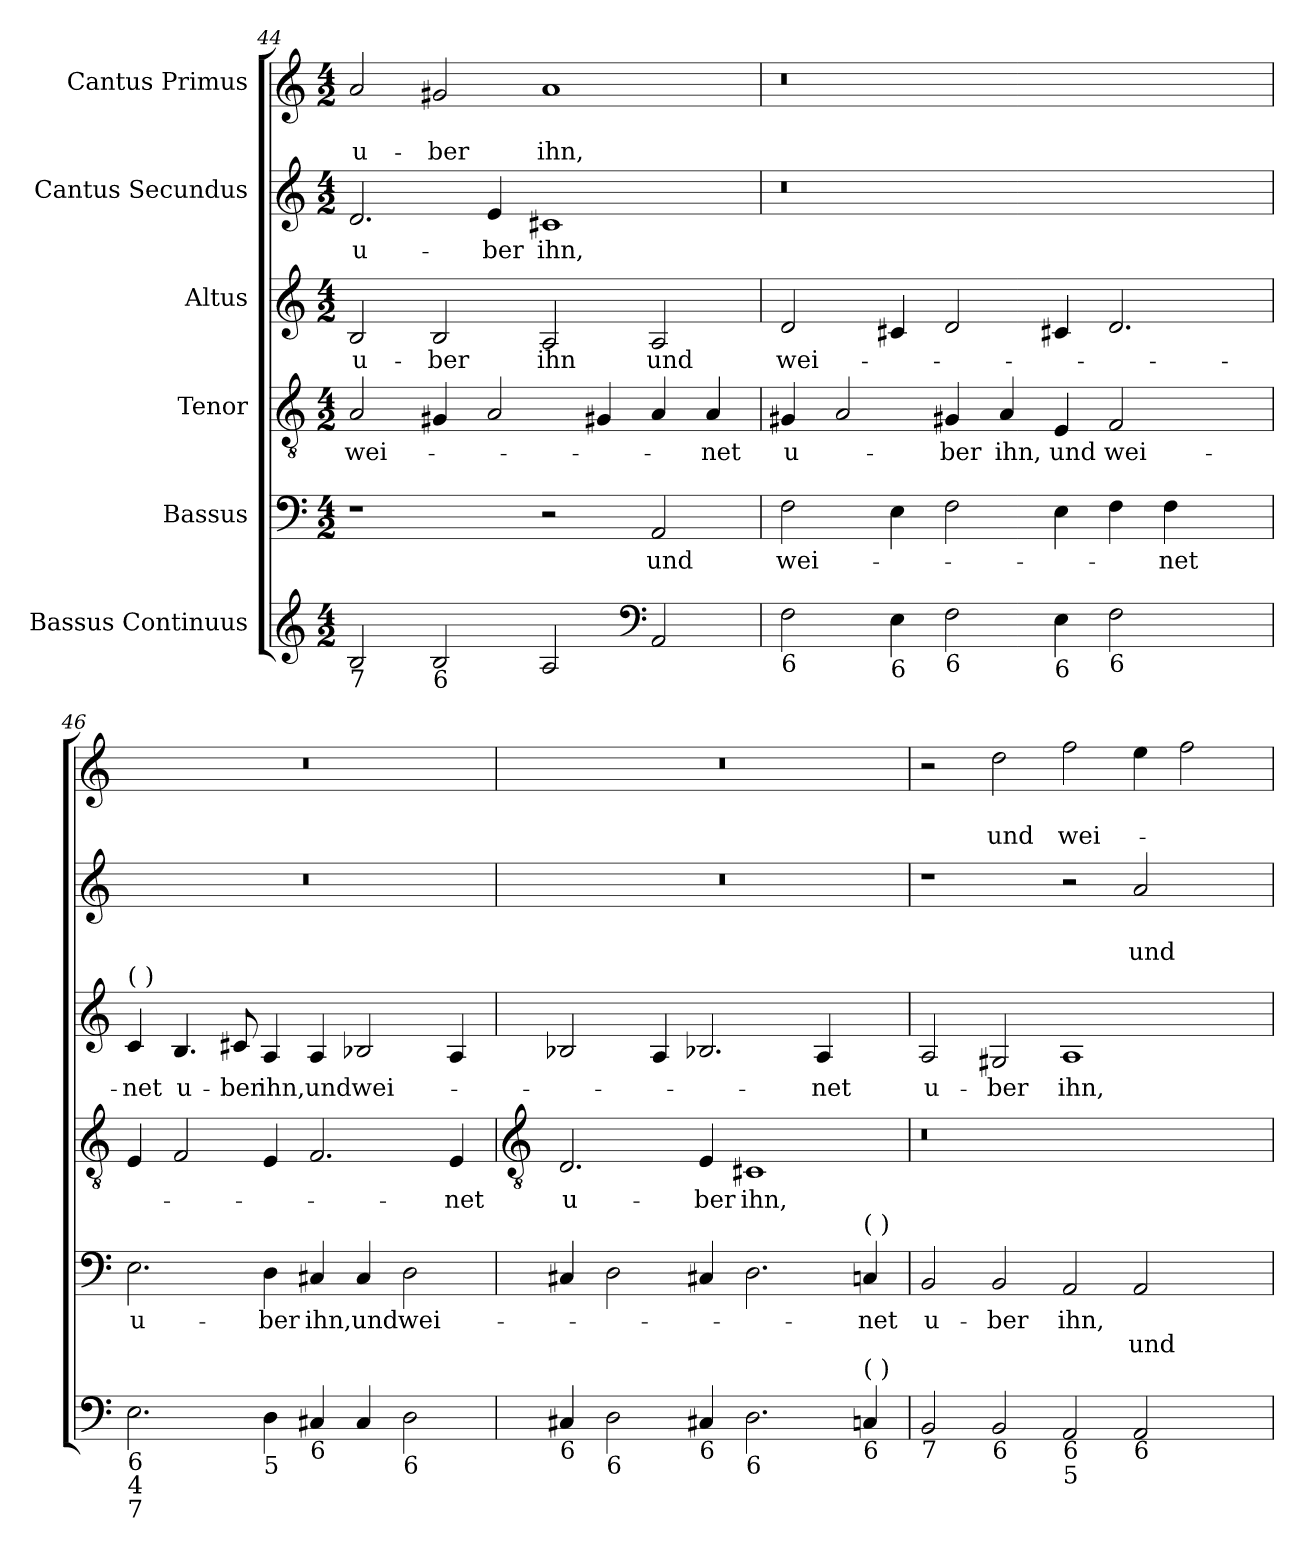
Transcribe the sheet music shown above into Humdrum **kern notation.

**kern	**kern	**text	**text	**kern	**text	**kern	**text	**kern	**text	**text	**kern	**text	**text
*part6	*part5	*part5	*part5	*part4	*part4	*part3	*part3	*part2	*part2	*part2	*part1	*part1	*part1
*staff6	*staff5	*staff5	*staff5	*staff4	*staff4	*staff3	*staff3	*staff2	*staff2	*staff2	*staff1	*staff1	*staff1
*I"Bassus Continuus	*I"Bassus	*	*	*I"Tenor	*	*I"Altus	*	*I"Cantus Secundus	*	*	*I"Cantus Primus	*	*
!!LO:LB:g=z
*clefG2	*clefF4	*	*	*clefGv2	*	*clefG2	*	*clefG2	*	*	*clefG2	*	*
*k[]	*k[]	*	*	*k[]	*	*k[]	*	*k[]	*	*	*k[]	*	*
*C:	*C:	*	*	*C:	*	*C:	*	*C:	*	*	*C:	*	*
*M4/2	*M4/2	*	*	*M4/2	*	*M4/2	*	*M4/2	*	*	*M4/2	*	*
=44	=44	=44	=44	=44	=44	=44	=44	=44	=44	=44	=44	=44	=44
!LO:TX:b:t=7	!	!	!	!	!	!	!	!	!	!	!	!	!
!	!	!	!	!	!LO:LY:b	!	!LO:LY:b	!	!LO:LY:b	!	!	!	!LO:LY:b
2B	1r	.	.	2A	wei-	2B	u-	2.d	u-	.	2a	.	u-
!LO:TX:b:t=6	!	!	!	!	!	!	!	!	!	!	!	!	!
!	!	!	!	!	!	!	!LO:LY:b	!	!	!	!	!	!LO:LY:b
2B	.	.	.	4G#X	.	2B	-ber	.	.	.	2g#X	.	-ber
!	!	!	!	!	!	!	!	!	!LO:LY:b	!	!	!	!
.	.	.	.	2A	.	.	.	4e	-ber	.	.	.	.
!	!	!	!	!	!	!	!LO:LY:b	!	!LO:LY:b	!	!	!	!LO:LY:b
2A	2r	.	.	.	.	2A	ihn	1c#X	ihn,	.	1a	.	ihn,
.	.	.	.	4G#X	.	.	.	.	.	.	.	.	.
*clefF4	*	*	*	*	*	*	*	*	*	*	*	*	*
!	!	!LO:LY:b	!	!	!	!	!LO:LY:b	!	!	!	!	!	!
2AA	2AA	und	.	4A	.	2A	und	.	.	.	.	.	.
!	!	!	!	!	!LO:LY:b	!	!	!	!	!	!	!	!
.	.	.	.	4A	-net	.	.	.	.	.	.	.	.
=45	=45	=45	=45	=45	=45	=45	=45	=45	=45	=45	=45	=45	=45
!LO:TX:b:t=6	!	!	!	!	!	!	!	!	!	!	!	!	!
!	!	!LO:LY:b	!	!	!LO:LY:b	!	!LO:LY:b	!	!	!	!	!	!
2F	2F	wei-	.	4G#X	u-	2d	wei-	0r	.	.	0r	.	.
.	.	.	.	2A	.	.	.	.	.	.	.	.	.
!LO:TX:b:t=6	!	!	!	!	!	!	!	!	!	!	!	!	!
4E	4E	.	.	.	.	4c#X	.	.	.	.	.	.	.
!LO:TX:b:t=6	!	!	!	!	!	!	!	!	!	!	!	!	!
!	!	!	!	!	!LO:LY:b	!	!	!	!	!	!	!	!
2F	2F	.	.	4G#X	-ber	2d	.	.	.	.	.	.	.
!	!	!	!	!	!LO:LY:b	!	!	!	!	!	!	!	!
.	.	.	.	4A	ihn,	.	.	.	.	.	.	.	.
!LO:TX:b:t=6	!	!	!	!	!	!	!	!	!	!	!	!	!
!	!	!	!	!	!LO:LY:b	!	!	!	!	!	!	!	!
4E	4E	.	.	4E	und	4c#X	.	.	.	.	.	.	.
!LO:TX:b:t=6	!	!	!	!	!	!	!	!	!	!	!	!	!
!	!	!	!	!	!LO:LY:b	!	!	!	!	!	!	!	!
2F	4F	.	.	2F	wei-	2.d	.	.	.	.	.	.	.
!	!	!LO:LY:b	!	!	!	!	!	!	!	!	!	!	!
.	4F	-net	.	.	.	.	.	.	.	.	.	.	.
4ryy	4ryy	.	.	4ryy	.	.	.	4ryy	.	.	4ryy	.	.
=46	=46	=46	=46	=46	=46	=46	=46	=46	=46	=46	=46	=46	=46
!	!	!	!	!	!	!LO:TX:a:t=(  )	!	!	!	!	!	!	!
!LO:TX:b:t=6\n4	!	!	!	!	!	!	!	!	!	!	!	!	!
!LO:TX:b:t=7	!	!	!	!	!	!	!	!	!	!	!	!	!
!	!	!LO:LY:b	!	!	!	!	!LO:LY:b	!	!	!	!	!	!
2.E	2.E	u-	.	4E	.	4c	-net	0r	.	.	0r	.	.
!	!	!	!	!	!	!	!LO:LY:b	!	!	!	!	!	!
.	.	.	.	2F	.	4.B	u-	.	.	.	.	.	.
!	!	!	!	!	!	!	!LO:LY:b	!	!	!	!	!	!
.	.	.	.	.	.	8c#X	-ber	.	.	.	.	.	.
!LO:TX:b:t=5	!	!	!	!	!	!	!	!	!	!	!	!	!
!	!	!LO:LY:b	!	!	!	!	!LO:LY:b	!	!	!	!	!	!
4D	4D	-ber	.	4E	.	4A	ihn,	.	.	.	.	.	.
!LO:TX:b:t=6	!	!	!	!	!	!	!	!	!	!	!	!	!
!	!	!LO:LY:b	!	!	!	!	!LO:LY:b	!	!	!	!	!	!
4C#X	4C#X	ihn,	.	2.F	.	4A	und	.	.	.	.	.	.
!	!	!LO:LY:b	!	!	!	!	!LO:LY:b	!	!	!	!	!	!
4C#	4C#	und	.	.	.	2B-X	wei-	.	.	.	.	.	.
!LO:TX:b:t=6	!	!	!	!	!	!	!	!	!	!	!	!	!
!	!	!LO:LY:b	!	!	!	!	!	!	!	!	!	!	!
2D	2D	wei-	.	.	.	.	.	.	.	.	.	.	.
!	!	!	!	!	!LO:LY:b	!	!	!	!	!	!	!	!
.	.	.	.	4E	-net	4A	.	.	.	.	.	.	.
!!LO:LB:g=z
=47	=47	=47	=47	=47	=47	=47	=47	=47	=47	=47	=47	=47	=47
*	*	*	*	*clefGv2	*	*	*	*	*	*	*	*	*
!LO:TX:b:t=6	!	!	!	!	!	!	!	!	!	!	!	!	!
!	!	!	!	!	!LO:LY:b	!	!	!	!	!	!	!	!
4C#X	4C#X	.	.	2.D	u-	2B-X	.	0r	.	.	0r	.	.
!LO:TX:b:t=6	!	!	!	!	!	!	!	!	!	!	!	!	!
2D	2D	.	.	.	.	.	.	.	.	.	.	.	.
.	.	.	.	.	.	4A	.	.	.	.	.	.	.
!LO:TX:b:t=6	!	!	!	!	!	!	!	!	!	!	!	!	!
!	!	!	!	!	!LO:LY:b	!	!	!	!	!	!	!	!
4C#X	4C#X	.	.	4E	-ber	2.B-X	.	.	.	.	.	.	.
!LO:TX:b:t=6	!	!	!	!	!	!	!	!	!	!	!	!	!
!	!	!	!	!	!LO:LY:b	!	!	!	!	!	!	!	!
2.D	2.D	.	.	1C#X	ihn,	.	.	.	.	.	.	.	.
!	!	!	!	!	!	!	!LO:LY:b	!	!	!	!	!	!
.	.	.	.	.	.	4A	-net	.	.	.	.	.	.
!	!LO:TX:a:t=(  )	!	!	!	!	!	!	!	!	!	!	!	!
!LO:TX:a:t=(  )	!	!	!	!	!	!	!	!	!	!	!	!	!
!LO:TX:b:t=6	!	!	!	!	!	!	!	!	!	!	!	!	!
!	!	!LO:LY:b	!	!	!	!	!	!	!	!	!	!	!
4C	4C	-net	.	.	.	4ryy	.	.	.	.	.	.	.
!!LO:LB:g=z
=48	=48	=48	=48	=48	=48	=48	=48	=48	=48	=48	=48	=48	=48
!LO:TX:b:t=7	!	!	!	!	!	!	!	!	!	!	!	!	!
!	!	!LO:LY:b	!	!	!	!	!LO:LY:b	!	!	!	!	!	!
2BB	2BB	u-	.	0r	.	2A	u-	1r	.	.	2r	.	.
!LO:TX:b:t=6	!	!	!	!	!	!	!	!	!	!	!	!	!
!	!	!LO:LY:b	!	!	!	!	!LO:LY:b	!	!	!	!	!	!LO:LY:b
2BB	2BB	-ber	.	.	.	2G#X	-ber	.	.	.	2dd	.	und
!LO:TX:b:t=6	!	!	!	!	!	!	!	!	!	!	!	!	!
!LO:TX:b:t=5	!	!	!	!	!	!	!	!	!	!	!	!	!
!	!	!LO:LY:b	!	!	!	!	!LO:LY:b	!	!	!	!	!	!LO:LY:b
2AA	2AA	ihn,	.	.	.	1A	ihn,	2r	.	.	2ff	.	wei-
!LO:TX:b:t=6	!	!	!	!	!	!	!	!	!	!	!	!	!
!	!	!	!LO:LY:b	!	!	!	!	!	!	!LO:LY:b	!	!	!
2AA	2AA	.	und	.	.	.	.	2a	.	und	4ee	.	.
.	.	.	.	.	.	.	.	.	.	.	2ff	.	.
4ryy	4ryy	.	.	4ryy	.	4ryy	.	4ryy	.	.	.	.	.
=	=	=	=	=	=	=	=	=	=	=	=	=	=
*-	*-	*-	*-	*-	*-	*-	*-	*-	*-	*-	*-	*-	*-
